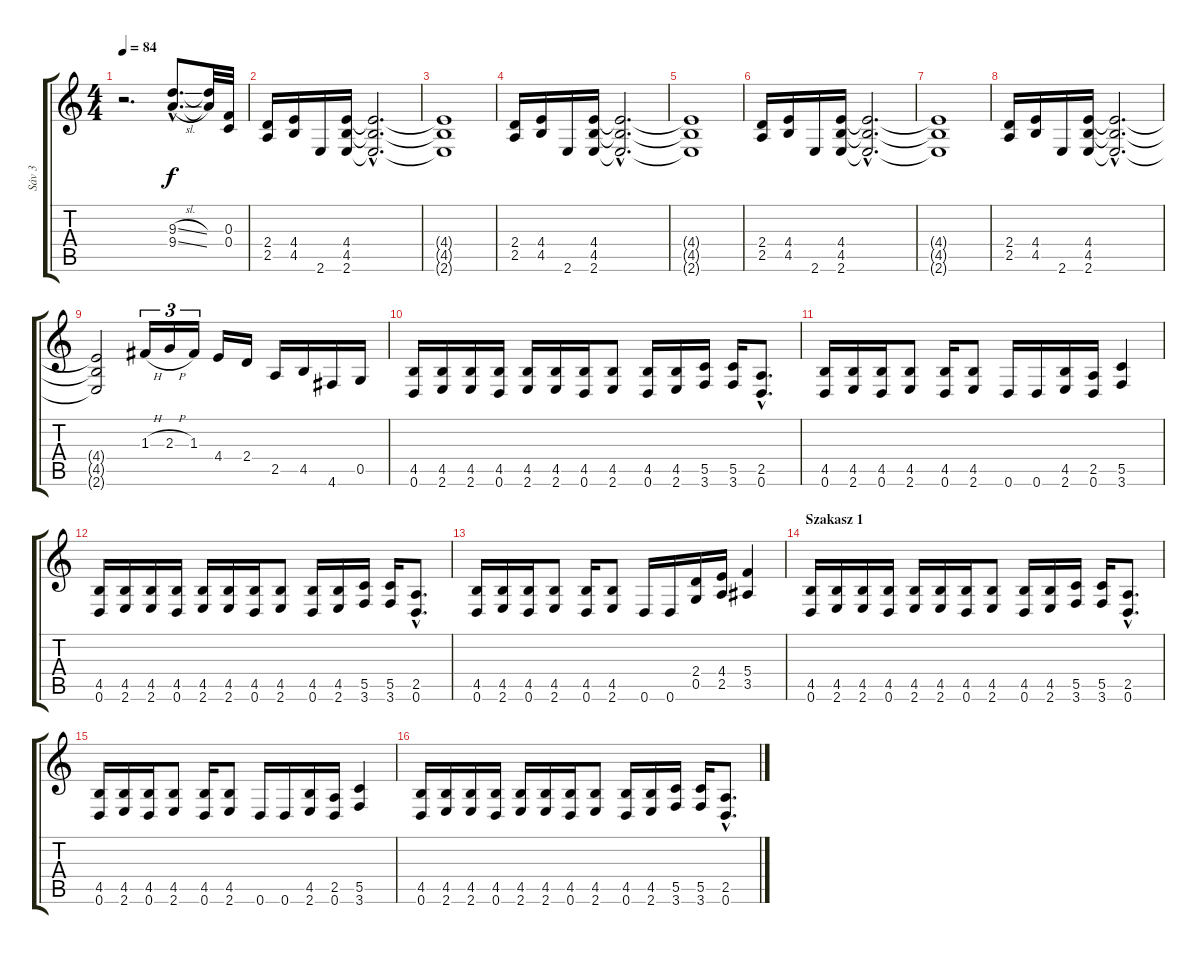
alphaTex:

\track ("Sáv 3" "Sáv 3") {instrument distortionguitar}
\staff {score tabs}
\tuning (D4 A3 F3 C3 G2 D2) {hide}
\ts (4 4)
\tempo 84
\clef g2
\ks c
r.2{d dy f instrument distortionguitar} (9.3{sl hac} 9.4{sl hac}).8{d} (9.3{t} 9.4{t}).32 (0.3 0.4).32 |
(2.4 2.5).16 (4.4 4.5).16 2.6.16 (4.4 4.5 2.6).16 (4.4{hac t} 4.5{hac t} 2.6{hac t}).2{d} |
(4.4{t} 4.5{t} 2.6{t}).1 |
(2.4 2.5).16 (4.4 4.5).16 2.6.16 (4.4 4.5 2.6).16 (4.4{hac t} 4.5{hac t} 2.6{hac t}).2{d} |
(4.4{t} 4.5{t} 2.6{t}).1 |
(2.4 2.5).16 (4.4 4.5).16 2.6.16 (4.4 4.5 2.6).16 (4.4{hac t} 4.5{hac t} 2.6{hac t}).2{d} |
(4.4{t} 4.5{t} 2.6{t}).1 |
(2.4 2.5).16 (4.4 4.5).16 2.6.16 (4.4 4.5 2.6).16 (4.4{hac t} 4.5{hac t} 2.6{hac t}).2{d} |
(4.4{t} 4.5{t} 2.6{t}).2 1.3{h}.16{tu (3 2)} 2.3{h}.16{tu (3 2)} 1.3.16{tu (3 2)} 4.4.16 2.4.16 2.5.16 4.5.16 4.6.16 0.5.16 |
(4.5 0.6).16 (4.5 2.6).16 (4.5 2.6).16 (4.5 0.6).16 (4.5 2.6).16 (4.5 2.6).16 (4.5 0.6).16 (4.5 2.6).8 (4.5 0.6).16 (4.5 2.6).16 (5.5 3.6).16 (5.5 3.6).16 (2.5{hac} 0.6{hac}).8{d} |
(4.5 0.6).16 (4.5 2.6).16 (4.5 0.6).16 (4.5 2.6).8 (4.5 0.6).16 (4.5 2.6).8 0.6.16 0.6.16 (4.5 2.6).16 (2.5 0.6).16 (5.5 3.6).4 |
(4.5 0.6).16 (4.5 2.6).16 (4.5 2.6).16 (4.5 0.6).16 (4.5 2.6).16 (4.5 2.6).16 (4.5 0.6).16 (4.5 2.6).8 (4.5 0.6).16 (4.5 2.6).16 (5.5 3.6).16 (5.5 3.6).16 (2.5{hac} 0.6{hac}).8{d} |
(4.5 0.6).16 (4.5 2.6).16 (4.5 0.6).16 (4.5 2.6).8 (4.5 0.6).16 (4.5 2.6).8 0.6.16 0.6.16 (2.4 0.5).16 (4.4 2.5).16 (5.4 3.5).4 |
\section ("" "Szakasz 1")
(4.5 0.6).16 (4.5 2.6).16 (4.5 2.6).16 (4.5 0.6).16 (4.5 2.6).16 (4.5 2.6).16 (4.5 0.6).16 (4.5 2.6).8 (4.5 0.6).16 (4.5 2.6).16 (5.5 3.6).16 (5.5 3.6).16 (2.5{hac} 0.6{hac}).8{d} |
(4.5 0.6).16 (4.5 2.6).16 (4.5 0.6).16 (4.5 2.6).8 (4.5 0.6).16 (4.5 2.6).8 0.6.16 0.6.16 (4.5 2.6).16 (2.5 0.6).16 (5.5 3.6).4 |
(4.5 0.6).16 (4.5 2.6).16 (4.5 2.6).16 (4.5 0.6).16 (4.5 2.6).16 (4.5 2.6).16 (4.5 0.6).16 (4.5 2.6).8 (4.5 0.6).16 (4.5 2.6).16 (5.5 3.6).16 (5.5 3.6).16 (2.5{hac} 0.6{hac}).8{d}
